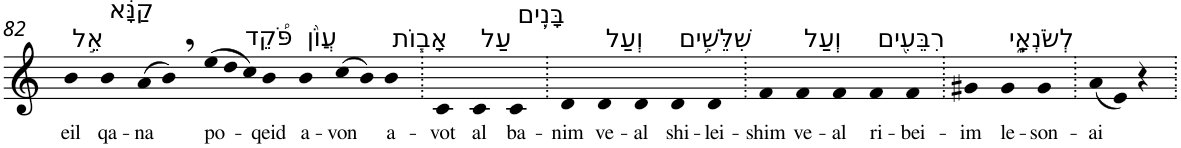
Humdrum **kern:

**kern	**text
*part1	*part1
*staff1	*staff1
*I"Piano	*
*I'Pno	*
!!LO:PB:g=z
*clefG2	*
*k[]	*
=82	=82
!LO:TX:a:t=אֵ֣ל	!
!	!LO:LY:b
4b	eil
!LO:TX:a:t=קַנָּ֔א	!
!	!LO:LY:b
4b	qa-
!	!LO:LY:b
(8a	-na
8b,)	.
*Xtuplet	*
!LO:TX:a:t=פֹּ֠קֵד	!
!	!LO:LY:b
(12ee	po-
12dd	.
12cc)	.
!	!LO:LY:b
4b	-qeid
!LO:TX:a:t=עֲוֺ֨ן	!
!	!LO:LY:b
4b	a-
!	!LO:LY:b
(8cc	-von
8b)	.
!LO:TX:a:t=אָב֧וֹת	!
!	!LO:LY:b
4b	a-
=83.	=83.
!	!LO:LY:b
4c	-vot
!LO:TX:a:t=עַל	!
!	!LO:LY:b
4c	al
!LO:TX:a:t=בָּנִ֛ים	!
!	!LO:LY:b
4c	ba-
=84.	=84.
!	!LO:LY:b
4d	-nim
!LO:TX:a:t=וְעַל	!
!	!LO:LY:b
4d	ve-
!	!LO:LY:b
4d	-al
!LO:TX:a:t=שִׁלֵּשִׁ֥ים	!
!	!LO:LY:b
4d	shi-
!	!LO:LY:b
4d	-lei-
=85.	=85.
!	!LO:LY:b
4f	-shim
!LO:TX:a:t=וְעַל	!
!	!LO:LY:b
4f	ve-
!	!LO:LY:b
4f	-al
!LO:TX:a:t=רִבֵּעִ֖ים	!
!	!LO:LY:b
4f	ri-
!	!LO:LY:b
4f	-bei-
=86.	=86.
!	!LO:LY:b
4g#X	-im
!LO:TX:a:t=לְשֹׂנְאָֽ֑י	!
!	!LO:LY:b
4g#	le-
!	!LO:LY:b
4g#	-son-
=87.	=87.
!	!LO:LY:b
(8a	-ai
8e)	.
4r	.
=.	=.
*-	*-
